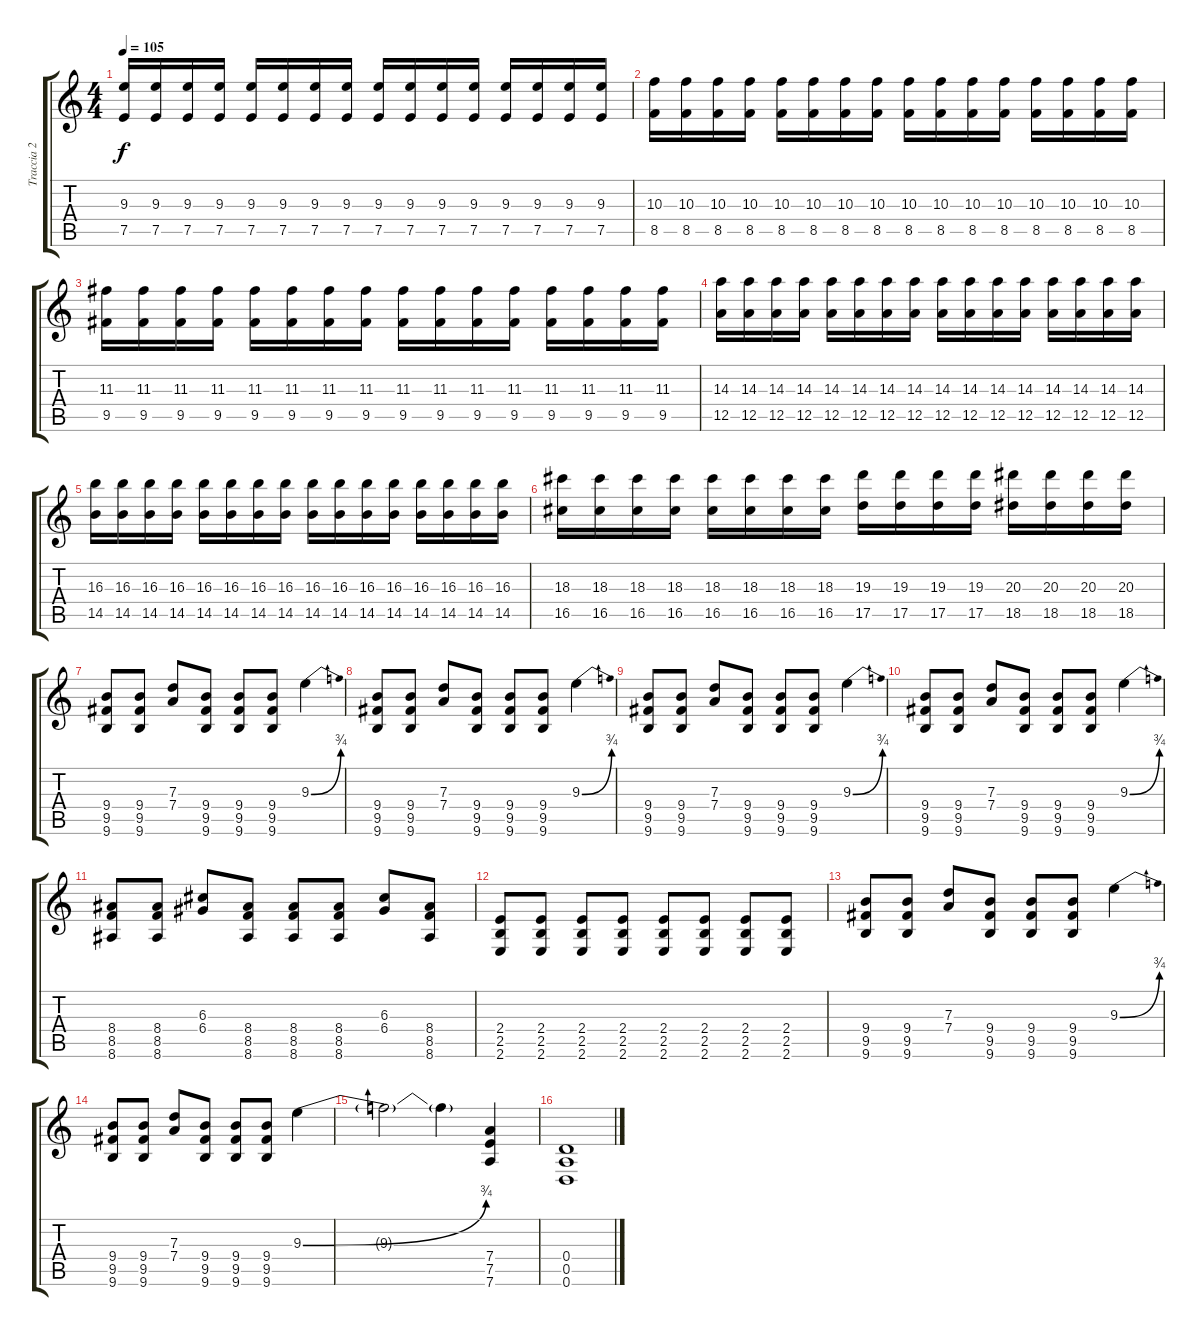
\track ("Traccia 2" "Traccia 2") {instrument distortionguitar}
\staff {score tabs}
\tuning (E4 A3 G3 D3 A2 D2) {hide}
\ts (4 4)
\tempo 105
\clef g2
\ks c
(9.3 7.5).16{dy f} (9.3 7.5).16 (9.3 7.5).16 (9.3 7.5).16 (9.3 7.5).16 (9.3 7.5).16 (9.3 7.5).16 (9.3 7.5).16 (9.3 7.5).16 (9.3 7.5).16 (9.3 7.5).16 (9.3 7.5).16 (9.3 7.5).16 (9.3 7.5).16 (9.3 7.5).16 (9.3 7.5).16 |
(10.3 8.5).16 (10.3 8.5).16 (10.3 8.5).16 (10.3 8.5).16 (10.3 8.5).16 (10.3 8.5).16 (10.3 8.5).16 (10.3 8.5).16 (10.3 8.5).16 (10.3 8.5).16 (10.3 8.5).16 (10.3 8.5).16 (10.3 8.5).16 (10.3 8.5).16 (10.3 8.5).16 (10.3 8.5).16 |
(11.3 9.5).16 (11.3 9.5).16 (11.3 9.5).16 (11.3 9.5).16 (11.3 9.5).16 (11.3 9.5).16 (11.3 9.5).16 (11.3 9.5).16 (11.3 9.5).16 (11.3 9.5).16 (11.3 9.5).16 (11.3 9.5).16 (11.3 9.5).16 (11.3 9.5).16 (11.3 9.5).16 (11.3 9.5).16 |
(14.3 12.5).16 (14.3 12.5).16 (14.3 12.5).16 (14.3 12.5).16 (14.3 12.5).16 (14.3 12.5).16 (14.3 12.5).16 (14.3 12.5).16 (14.3 12.5).16 (14.3 12.5).16 (14.3 12.5).16 (14.3 12.5).16 (14.3 12.5).16 (14.3 12.5).16 (14.3 12.5).16 (14.3 12.5).16 |
(16.3 14.5).16 (16.3 14.5).16 (16.3 14.5).16 (16.3 14.5).16 (16.3 14.5).16 (16.3 14.5).16 (16.3 14.5).16 (16.3 14.5).16 (16.3 14.5).16 (16.3 14.5).16 (16.3 14.5).16 (16.3 14.5).16 (16.3 14.5).16 (16.3 14.5).16 (16.3 14.5).16 (16.3 14.5).16 |
(18.3 16.5).16 (18.3 16.5).16 (18.3 16.5).16 (18.3 16.5).16 (18.3 16.5).16 (18.3 16.5).16 (18.3 16.5).16 (18.3 16.5).16 (19.3 17.5).16 (19.3 17.5).16 (19.3 17.5).16 (19.3 17.5).16 (20.3 18.5).16 (20.3 18.5).16 (20.3 18.5).16 (20.3 18.5).16 |
(9.4 9.5 9.6).8 (9.4 9.5 9.6).8 (7.3 7.4).8 (9.4 9.5 9.6).8 (9.4 9.5 9.6).8 (9.4 9.5 9.6).8 9.3{be (bend 0 0 60 3)}.4 |
(9.4 9.5 9.6).8 (9.4 9.5 9.6).8 (7.3 7.4).8 (9.4 9.5 9.6).8 (9.4 9.5 9.6).8 (9.4 9.5 9.6).8 9.3{be (bend 0 0 60 3)}.4 |
(9.4 9.5 9.6).8 (9.4 9.5 9.6).8 (7.3 7.4).8 (9.4 9.5 9.6).8 (9.4 9.5 9.6).8 (9.4 9.5 9.6).8 9.3{be (bend 0 0 60 3)}.4 |
(9.4 9.5 9.6).8 (9.4 9.5 9.6).8 (7.3 7.4).8 (9.4 9.5 9.6).8 (9.4 9.5 9.6).8 (9.4 9.5 9.6).8 9.3{be (bend 0 0 60 3)}.4 |
(8.4 8.5 8.6).8 (8.4 8.5 8.6).8 (6.3 6.4).8 (8.4 8.5 8.6).8 (8.4 8.5 8.6).8 (8.4 8.5 8.6).8 (6.3 6.4).8 (8.4 8.5 8.6).8 |
(2.4 2.5 2.6).8 (2.4 2.5 2.6).8 (2.4 2.5 2.6).8 (2.4 2.5 2.6).8 (2.4 2.5 2.6).8 (2.4 2.5 2.6).8 (2.4 2.5 2.6).8 (2.4 2.5 2.6).8 |
(9.4 9.5 9.6).8 (9.4 9.5 9.6).8 (7.3 7.4).8 (9.4 9.5 9.6).8 (9.4 9.5 9.6).8 (9.4 9.5 9.6).8 9.3{be (bend 0 0 60 3)}.4 |
(9.4 9.5 9.6).8 (9.4 9.5 9.6).8 (7.3 7.4).8 (9.4 9.5 9.6).8 (9.4 9.5 9.6).8 (9.4 9.5 9.6).8 9.3{be (bend 0 0 60 3)}.4 |
9.3{t}.2 9.3{t}.4 (7.4 7.5 7.6).4 |
(0.4 0.5 0.6).1
